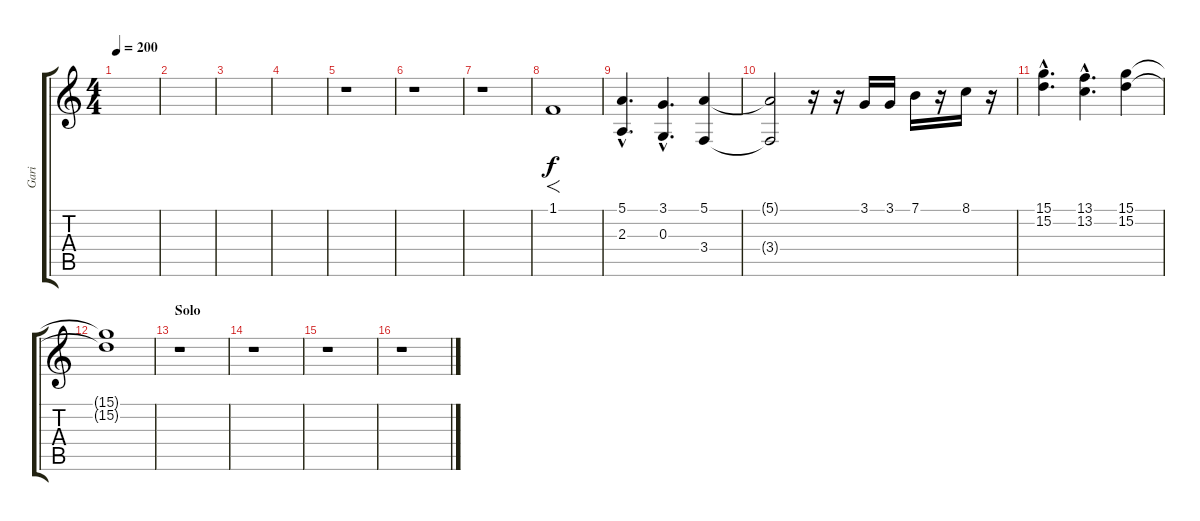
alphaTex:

\track ("Gari" "Gari") {instrument trombone}
\staff {score tabs}
\tuning (E4 B3 G3 D3 A2 E2) {hide}
\ts (4 4)
\tempo 200
\clef g2
\ks c
|
|
|
|
r.1 |
r.1 |
r.1 |
1.1.1{f} |
(5.1{hac} 2.3{hac}).4{d} (3.1{hac} 0.3{hac}).4{d} (5.1 3.4).4 |
(5.1{t} 3.4{t}).2 r.16 r.16 3.1.16 3.1.16 7.1.16 r.16 8.1.16 r.16 |
(15.1{hac} 15.2{hac}).4{d} (13.1{hac} 13.2{hac}).4{d} (15.1 15.2).4 |
(15.1{t} 15.2{t}).1 |
\section ("" "Solo")
r.1 |
r.1 |
r.1 |
r.1
